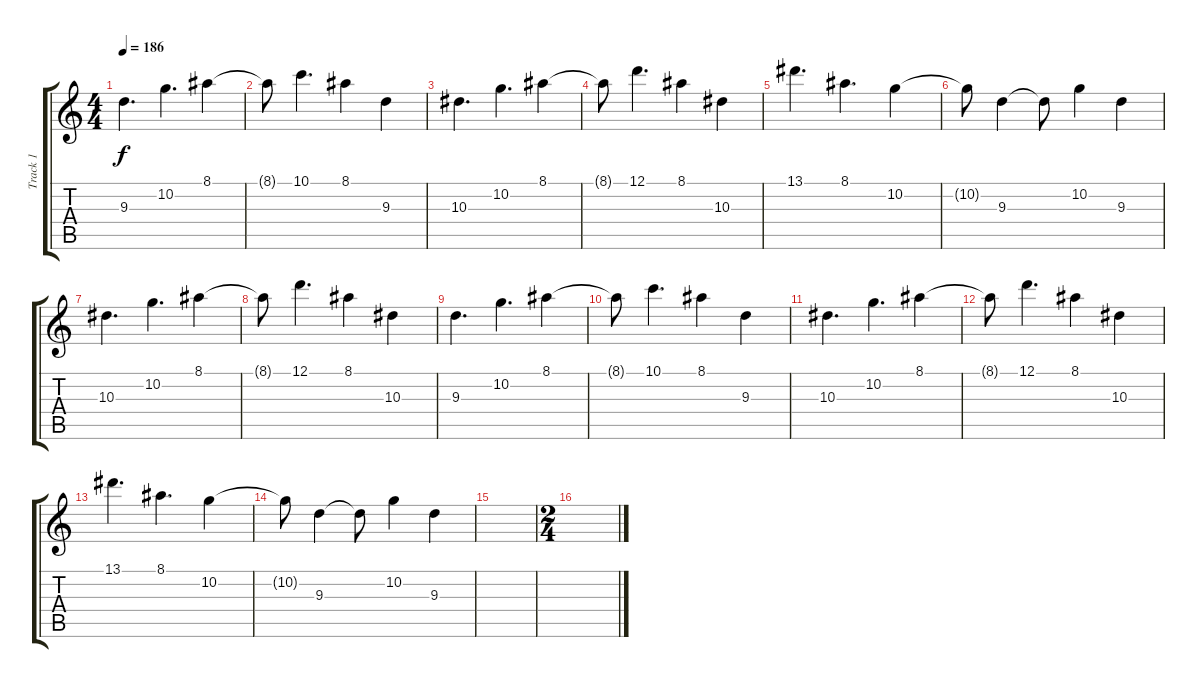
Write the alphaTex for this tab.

\track ("Track 1" "Track 1") {instrument distortionguitar}
\staff {score tabs}
\tuning (D4 A3 F3 C3 G2 C2) {hide}
\ts (4 4)
\tempo 186
\clef g2
\ks c
9.3.4{d dy f} 10.2.4{d} 8.1.4 |
8.1{t}.8 10.1.4{d} 8.1.4 9.3.4 |
10.3.4{d} 10.2.4{d} 8.1.4 |
8.1{t}.8 12.1.4{d} 8.1.4 10.3.4 |
13.1.4{d} 8.1.4{d} 10.2.4 |
10.2{t}.8 9.3.4 9.3{t}.8 10.2.4 9.3.4 |
10.3.4{d} 10.2.4{d} 8.1.4 |
8.1{t}.8 12.1.4{d} 8.1.4 10.3.4 |
9.3.4{d} 10.2.4{d} 8.1.4 |
8.1{t}.8 10.1.4{d} 8.1.4 9.3.4 |
10.3.4{d} 10.2.4{d} 8.1.4 |
8.1{t}.8 12.1.4{d} 8.1.4 10.3.4 |
13.1.4{d} 8.1.4{d} 10.2.4 |
10.2{t}.8 9.3.4 9.3{t}.8 10.2.4 9.3.4 |
|
\ts (2 4)
